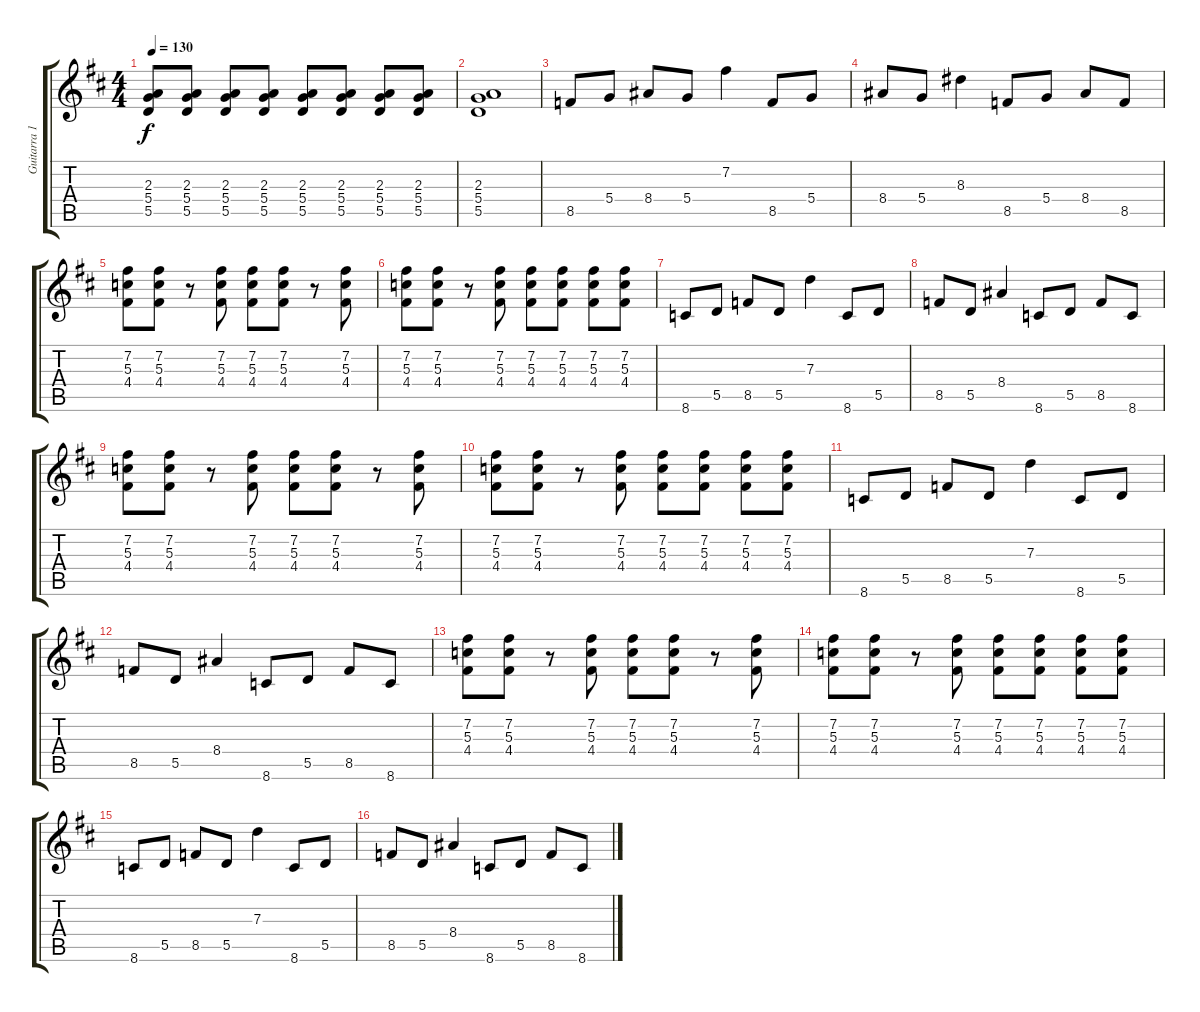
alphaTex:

\track ("Guitarra 1" "Guitarra 1") {instrument overdrivenguitar}
\staff {score tabs}
\tuning (E4 B3 G3 D3 A2 E2) {hide}
\ts (4 4)
\tempo 130
\clef g2
\ks d
(2.3 5.4 5.5).8{dy f} (2.3 5.4 5.5).8 (2.3 5.4 5.5).8 (2.3 5.4 5.5).8 (2.3 5.4 5.5).8 (2.3 5.4 5.5).8 (2.3 5.4 5.5).8 (2.3 5.4 5.5).8 |
(2.3 5.4 5.5).1 |
8.5.8 5.4.8 8.4.8 5.4.8 7.2.4 8.5.8 5.4.8 |
8.4.8 5.4.8 8.3.4 8.5.8 5.4.8 8.4.8 8.5.8 |
(7.2 5.3 4.4).8 (7.2 5.3 4.4).8 r.8 (7.2 5.3 4.4).8 (7.2 5.3 4.4).8 (7.2 5.3 4.4).8 r.8 (7.2 5.3 4.4).8 |
(7.2 5.3 4.4).8 (7.2 5.3 4.4).8 r.8 (7.2 5.3 4.4).8 (7.2 5.3 4.4).8 (7.2 5.3 4.4).8 (7.2 5.3 4.4).8 (7.2 5.3 4.4).8 |
8.6.8 5.5.8 8.5.8 5.5.8 7.3.4 8.6.8 5.5.8 |
8.5.8 5.5.8 8.4.4 8.6.8 5.5.8 8.5.8 8.6.8 |
(7.2 5.3 4.4).8 (7.2 5.3 4.4).8 r.8 (7.2 5.3 4.4).8 (7.2 5.3 4.4).8 (7.2 5.3 4.4).8 r.8 (7.2 5.3 4.4).8 |
(7.2 5.3 4.4).8 (7.2 5.3 4.4).8 r.8 (7.2 5.3 4.4).8 (7.2 5.3 4.4).8 (7.2 5.3 4.4).8 (7.2 5.3 4.4).8 (7.2 5.3 4.4).8 |
8.6.8 5.5.8 8.5.8 5.5.8 7.3.4 8.6.8 5.5.8 |
8.5.8 5.5.8 8.4.4 8.6.8 5.5.8 8.5.8 8.6.8 |
(7.2 5.3 4.4).8 (7.2 5.3 4.4).8 r.8 (7.2 5.3 4.4).8 (7.2 5.3 4.4).8 (7.2 5.3 4.4).8 r.8 (7.2 5.3 4.4).8 |
(7.2 5.3 4.4).8 (7.2 5.3 4.4).8 r.8 (7.2 5.3 4.4).8 (7.2 5.3 4.4).8 (7.2 5.3 4.4).8 (7.2 5.3 4.4).8 (7.2 5.3 4.4).8 |
8.6.8 5.5.8 8.5.8 5.5.8 7.3.4 8.6.8 5.5.8 |
8.5.8 5.5.8 8.4.4 8.6.8 5.5.8 8.5.8 8.6.8
